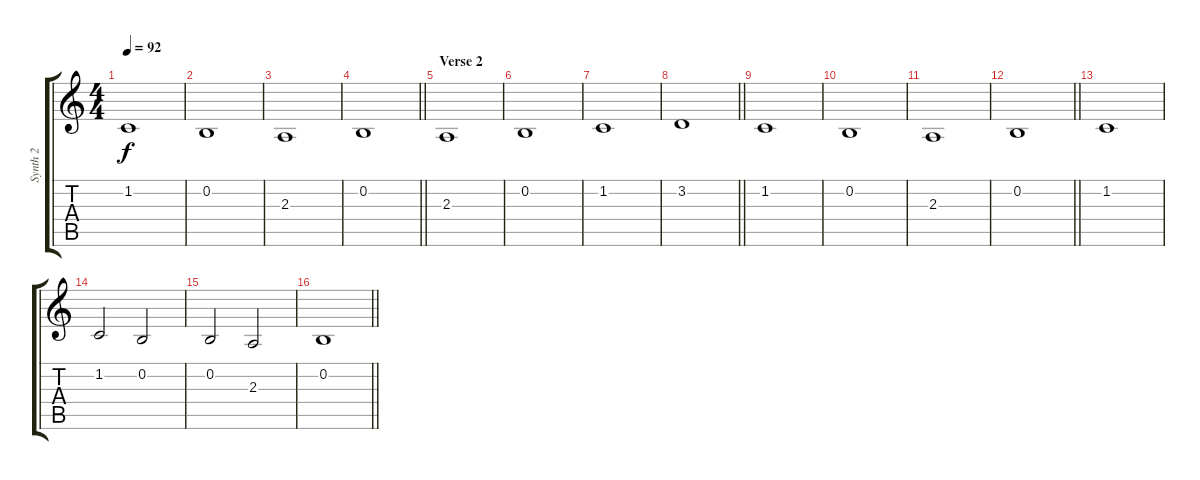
\track ("Synth 2" "Synth 2") {instrument drawbarorgan}
\staff {score tabs}
\tuning (E4 B3 G3 D3 A2 E2) {hide}
\ts (4 4)
\tempo 92
\clef g2
\ks c
1.2.1{dy f} |
0.2.1 |
2.3.1 |
\barLineRight lightlight
0.2.1 |
\section ("" "Verse 2")
2.3.1 |
0.2.1 |
1.2.1 |
\barLineRight lightlight
3.2.1 |
1.2.1 |
0.2.1 |
2.3.1 |
\barLineRight lightlight
0.2.1 |
1.2.1 |
1.2.2 0.2.2 |
0.2.2 2.3.2 |
\barLineRight lightlight
0.2.1
